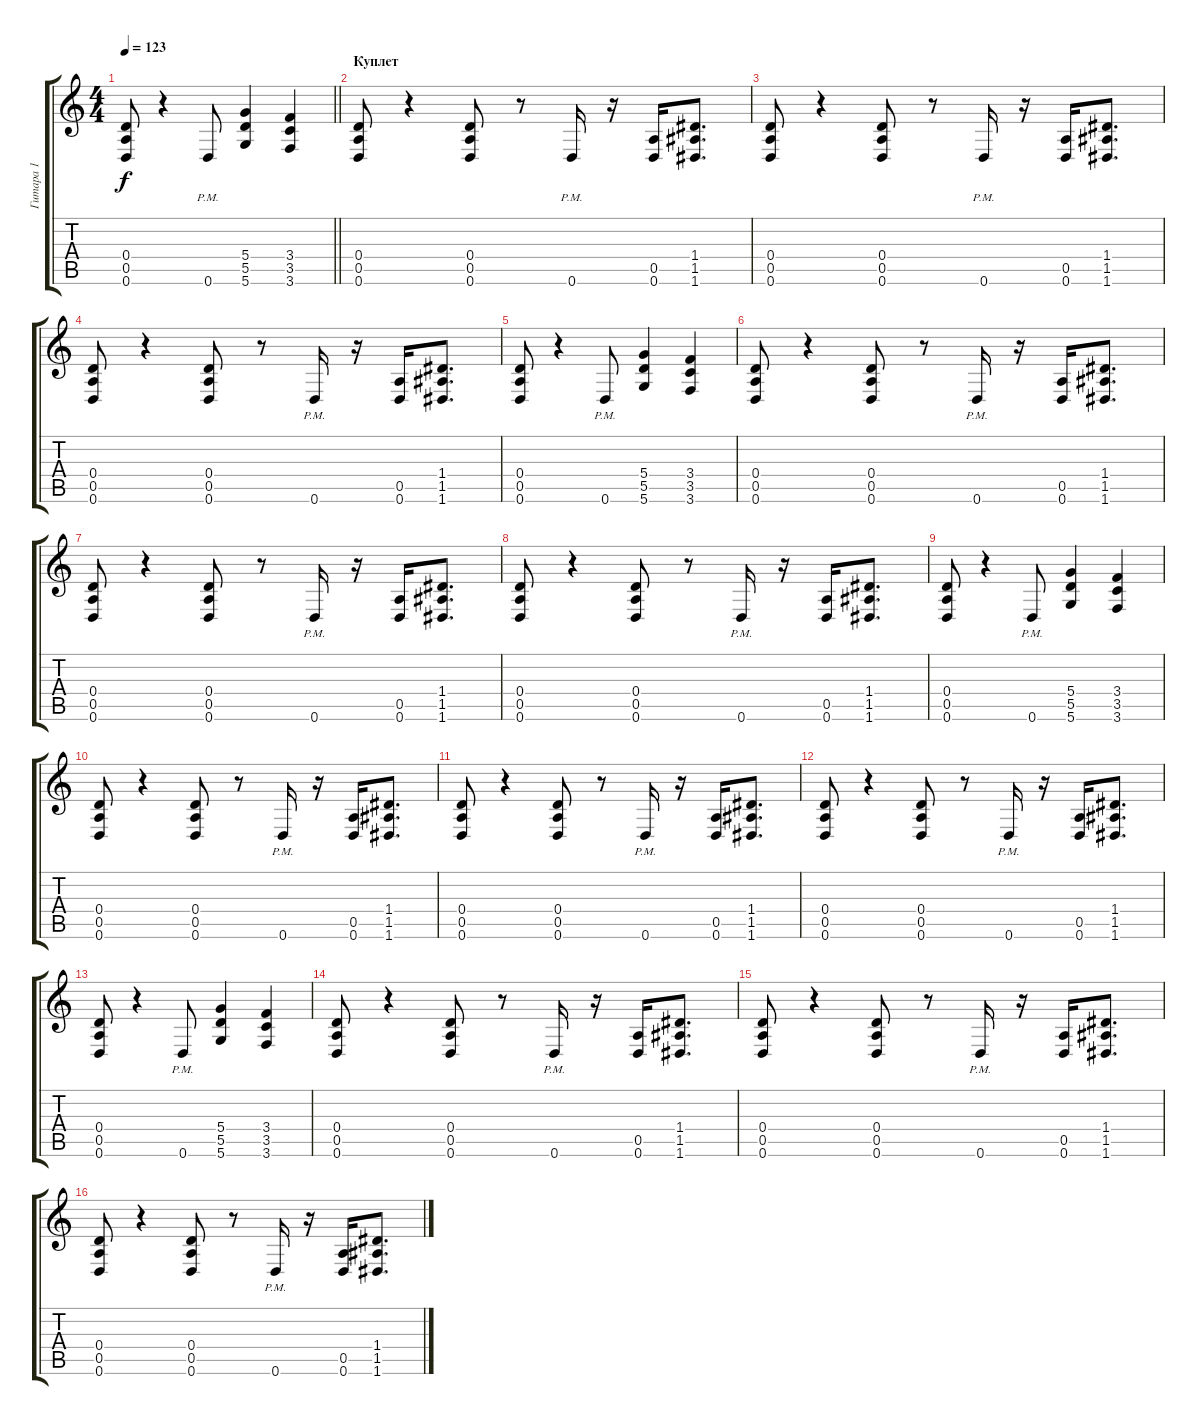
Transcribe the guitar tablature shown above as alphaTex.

\track ("Гитара 1" "Гитара 1") {instrument overdrivenguitar}
\staff {score tabs}
\tuning (E4 B3 G3 D3 A2 D2) {hide}
\ts (4 4)
\tempo 123
\clef g2
\barLineRight lightlight
\ks c
(0.4 0.5 0.6).8{dy f} r.4 0.6{pm}.8 (5.4 5.5 5.6).4 (3.4 3.5 3.6).4 |
\section ("" "Куплет")
(0.4 0.5 0.6).8 r.4 (0.4 0.5 0.6).8 r.8 0.6{pm}.16 r.16 (0.5 0.6).16 (1.4 1.5 1.6).8{d} |
(0.4 0.5 0.6).8 r.4 (0.4 0.5 0.6).8 r.8 0.6{pm}.16 r.16 (0.5 0.6).16 (1.4 1.5 1.6).8{d} |
(0.4 0.5 0.6).8 r.4 (0.4 0.5 0.6).8 r.8 0.6{pm}.16 r.16 (0.5 0.6).16 (1.4 1.5 1.6).8{d} |
(0.4 0.5 0.6).8 r.4 0.6{pm}.8 (5.4 5.5 5.6).4 (3.4 3.5 3.6).4 |
(0.4 0.5 0.6).8 r.4 (0.4 0.5 0.6).8 r.8 0.6{pm}.16 r.16 (0.5 0.6).16 (1.4 1.5 1.6).8{d} |
(0.4 0.5 0.6).8 r.4 (0.4 0.5 0.6).8 r.8 0.6{pm}.16 r.16 (0.5 0.6).16 (1.4 1.5 1.6).8{d} |
(0.4 0.5 0.6).8 r.4 (0.4 0.5 0.6).8 r.8 0.6{pm}.16 r.16 (0.5 0.6).16 (1.4 1.5 1.6).8{d} |
(0.4 0.5 0.6).8 r.4 0.6{pm}.8 (5.4 5.5 5.6).4 (3.4 3.5 3.6).4 |
(0.4 0.5 0.6).8 r.4 (0.4 0.5 0.6).8 r.8 0.6{pm}.16 r.16 (0.5 0.6).16 (1.4 1.5 1.6).8{d} |
(0.4 0.5 0.6).8 r.4 (0.4 0.5 0.6).8 r.8 0.6{pm}.16 r.16 (0.5 0.6).16 (1.4 1.5 1.6).8{d} |
(0.4 0.5 0.6).8 r.4 (0.4 0.5 0.6).8 r.8 0.6{pm}.16 r.16 (0.5 0.6).16 (1.4 1.5 1.6).8{d} |
(0.4 0.5 0.6).8 r.4 0.6{pm}.8 (5.4 5.5 5.6).4 (3.4 3.5 3.6).4 |
(0.4 0.5 0.6).8 r.4 (0.4 0.5 0.6).8 r.8 0.6{pm}.16 r.16 (0.5 0.6).16 (1.4 1.5 1.6).8{d} |
(0.4 0.5 0.6).8 r.4 (0.4 0.5 0.6).8 r.8 0.6{pm}.16 r.16 (0.5 0.6).16 (1.4 1.5 1.6).8{d} |
(0.4 0.5 0.6).8 r.4 (0.4 0.5 0.6).8 r.8 0.6{pm}.16 r.16 (0.5 0.6).16 (1.4 1.5 1.6).8{d}
